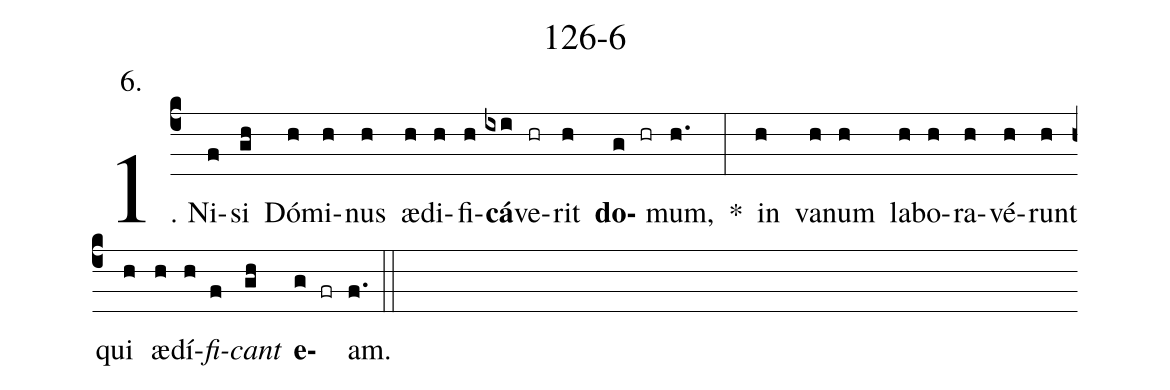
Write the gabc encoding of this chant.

name: 126-6;
annotation: 6.;
%%
(c4)1. Ni(f)si(gh) Dó(h)mi(h)nus(h) æ(h)di(h)fi(h)<b>cá</b>(ixi)ve(hr)rit(h) <b>do</b>(g hr)mum,(h.) *(:) in(h) va(h)num(h) la(h)bo(h)ra(h)vé(h)runt(h) qui(h) æ(h)dí(h)<i>fi</i>(f)<i>cant</i>(gh) <b>e</b>(g fr)am.(f.) (::)
